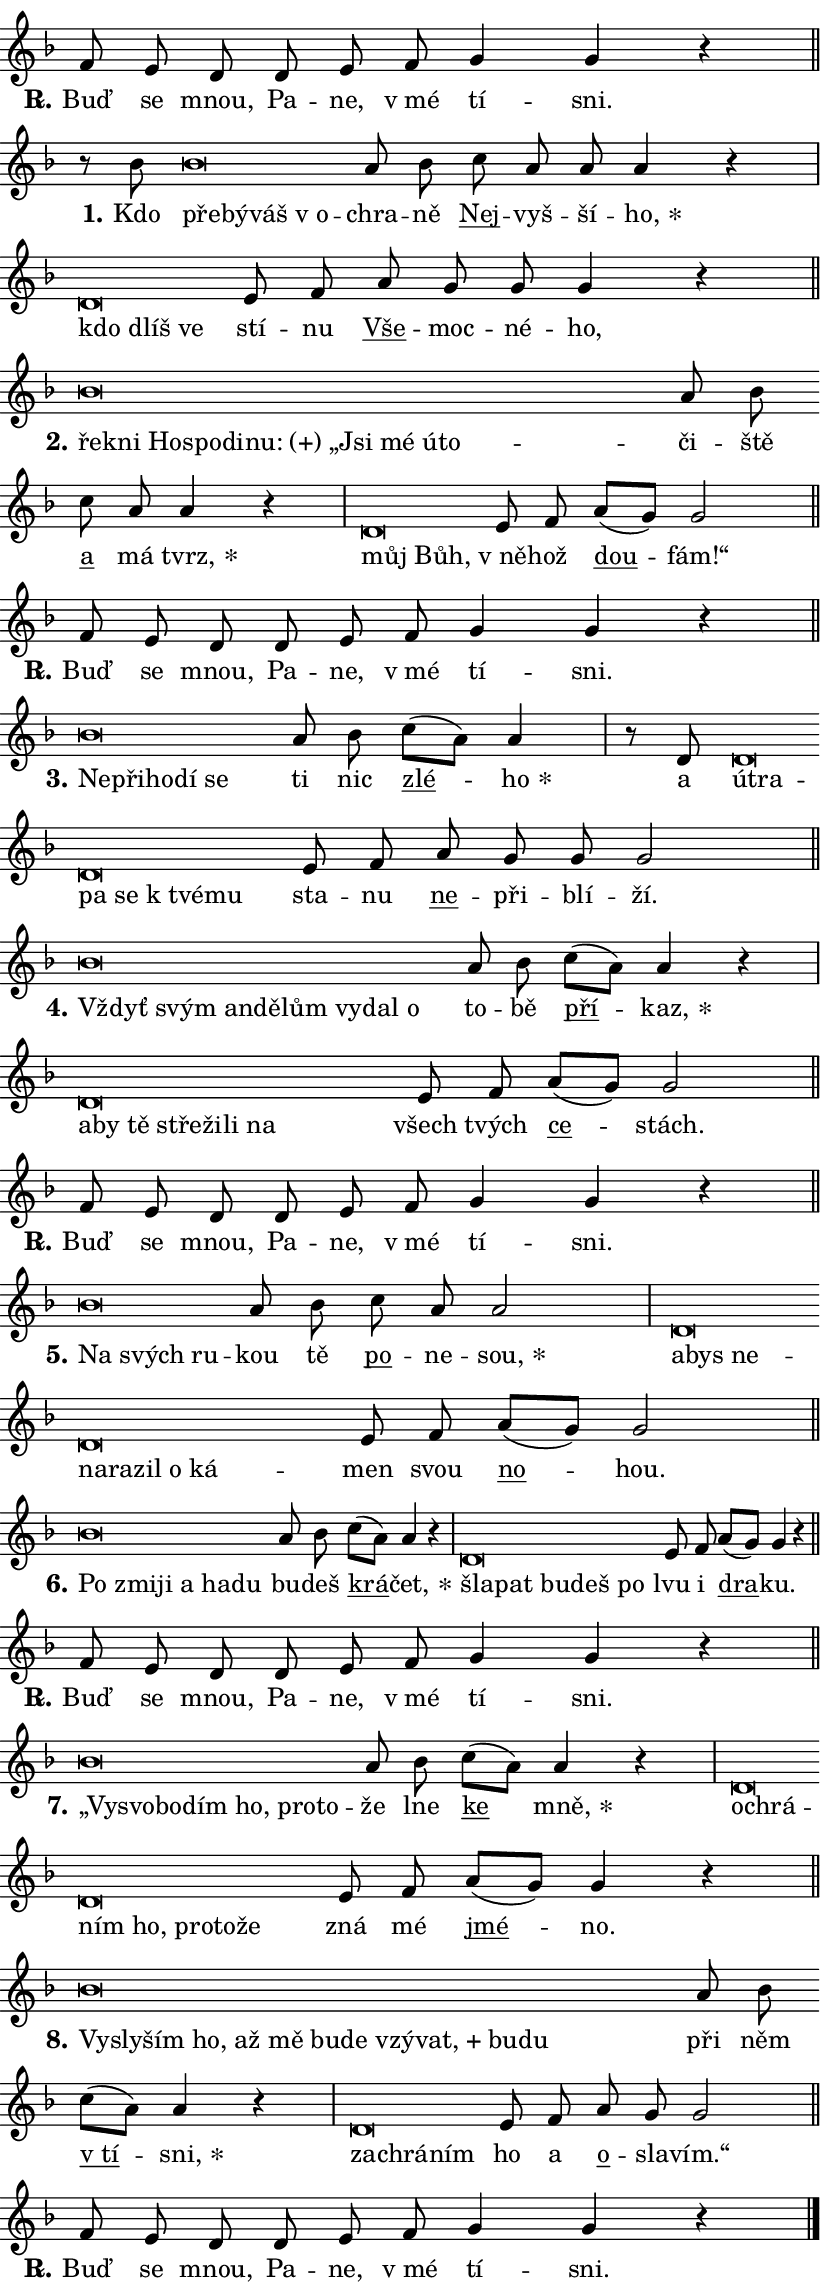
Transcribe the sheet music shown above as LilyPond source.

\version "2.24.0"
\header { tagline = "" }
\paper {
  indent = 0\cm
  top-margin = 0\cm
  right-margin = 0.13\cm % to fit lyric hyphens
  bottom-margin = 0\cm
  left-margin = 0\cm
  paper-width = 14\cm
  page-breaking = #ly:one-page-breaking
  system-system-spacing.basic-distance = #11
  score-system-spacing.basic-distance = #11
  ragged-last = ##f
}


%% Author: Thomas Morley
%% https://lists.gnu.org/archive/html/lilypond-user/2020-05/msg00002.html
#(define (line-position grob)
"Returns position of @var[grob} in current system:
   @code{'start}, if at first time-step
   @code{'end}, if at last time-step
   @code{'middle} otherwise
"
  (let* ((col (ly:item-get-column grob))
         (ln (ly:grob-object col 'left-neighbor))
         (rn (ly:grob-object col 'right-neighbor))
         (col-to-check-left (if (ly:grob? ln) ln col))
         (col-to-check-right (if (ly:grob? rn) rn col))
         (break-dir-left
           (and
             (ly:grob-property col-to-check-left 'non-musical #f)
             (ly:item-break-dir col-to-check-left)))
         (break-dir-right
           (and
             (ly:grob-property col-to-check-right 'non-musical #f)
             (ly:item-break-dir col-to-check-right))))
        (cond ((eqv? 1 break-dir-left) 'start)
              ((eqv? -1 break-dir-right) 'end)
              (else 'middle))))

#(define (tranparent-at-line-position vctor)
  (lambda (grob)
  "Relying on @code{line-position} select the relevant enry from @var{vctor}.
Used to determine transparency,"
    (case (line-position grob)
      ((end) (not (vector-ref vctor 0)))
      ((middle) (not (vector-ref vctor 1)))
      ((start) (not (vector-ref vctor 2))))))

noteHeadBreakVisibility =
#(define-music-function (break-visibility)(vector?)
"Makes @code{NoteHead}s transparent relying on @var{break-visibility}"
#{
  \override NoteHead.transparent =
    #(tranparent-at-line-position break-visibility)
#})

#(define delete-ledgers-for-transparent-note-heads
  (lambda (grob)
    "Reads whether a @code{NoteHead} is transparent.
If so this @code{NoteHead} is removed from @code{'note-heads} from
@var{grob}, which is supposed to be @code{LedgerLineSpanner}.
As a result ledgers are not printed for this @code{NoteHead}"
    (let* ((nhds-array (ly:grob-object grob 'note-heads))
           (nhds-list
             (if (ly:grob-array? nhds-array)
                 (ly:grob-array->list nhds-array)
                 '()))
           ;; Relies on the transparent-property being done before
           ;; Staff.LedgerLineSpanner.after-line-breaking is executed.
           ;; This is fragile ...
           (to-keep
             (remove
               (lambda (nhd)
                 (ly:grob-property nhd 'transparent #f))
               nhds-list)))
      ;; TODO find a better method to iterate over grob-arrays, similiar
      ;; to filter/remove etc for lists
      ;; For now rebuilt from scratch
      (set! (ly:grob-object grob 'note-heads)  '())
      (for-each
        (lambda (nhd)
          (ly:pointer-group-interface::add-grob grob 'note-heads nhd))
        to-keep))))

squashNotes = {
  \override NoteHead.X-extent = #'(-0.2 . 0.2)
  \override NoteHead.Y-extent = #'(-0.75 . 0)
  \override NoteHead.stencil =
    #(lambda (grob)
       (let ((pos (ly:grob-property grob 'staff-position)))
         (begin
           (if (< pos -7) (display "ERROR: Lower brevis then expected\n") (display ""))
           (if (<= pos -6) ly:text-interface::print ly:note-head::print))))
}
unSquashNotes = {
  \revert NoteHead.X-extent
  \revert NoteHead.Y-extent
  \revert NoteHead.stencil
}

hideNotes = \noteHeadBreakVisibility #begin-of-line-visible
unHideNotes = \noteHeadBreakVisibility #all-visible

% work-around for resetting accidentals
% https://lilypond.org/doc/v2.23/Documentation/notation/displaying-rhythms#unmetered-music
cadenzaMeasure = {
  \cadenzaOff
  \partial 1024 s1024
  \cadenzaOn
}

#(define-markup-command (accent layout props text) (markup?)
  "Underline accented syllable"
  (interpret-markup layout props
    #{\markup \override #'(offset . 4.3) \underline { #text }#}))

responsum = \markup \concat {
  "R" \hspace #-1.05 \path #0.1 #'((moveto 0 0.07) (lineto 0.9 0.8)) \hspace #0.05 "."
}

spaceSize = #0.6828661417322834 % exact space size for TeX Gyre Schola

\layout {
  \context {
    \Staff
    \remove "Time_signature_engraver"
    \override LedgerLineSpanner.after-line-breaking = #delete-ledgers-for-transparent-note-heads
  }
  \context {
    \Lyrics {
      \override LyricSpace.minimum-distance = \spaceSize
      \override LyricText.font-name = #"TeX Gyre Schola"
      \override LyricText.font-size = 1
      \override StanzaNumber.font-name = #"TeX Gyre Schola Bold"
      \override StanzaNumber.font-size = 1
    }
  }
  \context {
    \Score 
    \override NoteHead.text =
      #(lambda (grob) 
        (let ((pos (ly:grob-property grob 'staff-position)))
          #{\markup {
            \combine
              \halign #-0.55 \raise #(if (= pos -6) 0 0.5) \override #'(thickness . 2) \draw-line #'(3.2 . 0)
              \musicglyph "noteheads.sM1"
          }#}))
  }
}

% magnetic-lyrics.ily
%
%   written by
%     Jean Abou Samra <jean@abou-samra.fr>
%     Werner Lemberg <wl@gnu.org>
%
%   adapted by
%     Jiri Hon <jiri.hon@gmail.com>
%
% Version 2022-Apr-15

% https://www.mail-archive.com/lilypond-user@gnu.org/msg149350.html

#(define (Left_hyphen_pointer_engraver context)
   "Collect syllable-hyphen-syllable occurrences in lyrics and store
them in properties.  This engraver only looks to the left.  For
example, if the lyrics input is @code{foo -- bar}, it does the
following.

@itemize @bullet
@item
Set the @code{text} property of the @code{LyricHyphen} grob between
@q{foo} and @q{bar} to @code{foo}.

@item
Set the @code{left-hyphen} property of the @code{LyricText} grob with
text @q{foo} to the @code{LyricHyphen} grob between @q{foo} and
@q{bar}.
@end itemize

Use this auxiliary engraver in combination with the
@code{lyric-@/text::@/apply-@/magnetic-@/offset!} hook."
   (let ((hyphen #f)
         (text #f))
     (make-engraver
      (acknowledgers
       ((lyric-syllable-interface engraver grob source-engraver)
        (set! text grob)))
      (end-acknowledgers
       ((lyric-hyphen-interface engraver grob source-engraver)
        ;(when (not (grob::has-interface grob 'lyric-space-interface))
          (set! hyphen grob)));)
      ((stop-translation-timestep engraver)
       (when (and text hyphen)
         (ly:grob-set-object! text 'left-hyphen hyphen))
       (set! text #f)
       (set! hyphen #f)))))

#(define (lyric-text::apply-magnetic-offset! grob)
   "If the space between two syllables is less than the value in
property @code{LyricText@/.details@/.squash-threshold}, move the right
syllable to the left so that it gets concatenated with the left
syllable.

Use this function as a hook for
@code{LyricText@/.after-@/line-@/breaking} if the
@code{Left_@/hyphen_@/pointer_@/engraver} is active."
   (let ((hyphen (ly:grob-object grob 'left-hyphen #f)))
     (when hyphen
       (let ((left-text (ly:spanner-bound hyphen LEFT)))
         (when (grob::has-interface left-text 'lyric-syllable-interface)
           (let* ((common (ly:grob-common-refpoint grob left-text X))
                  (this-x-ext (ly:grob-extent grob common X))
                  (left-x-ext
                   (begin
                     ;; Trigger magnetism for left-text.
                     (ly:grob-property left-text 'after-line-breaking)
                     (ly:grob-extent left-text common X)))
                  ;; `delta` is the gap width between two syllables.
                  (delta (- (interval-start this-x-ext)
                            (interval-end left-x-ext)))
                  (details (ly:grob-property grob 'details))
                  (threshold (assoc-get 'squash-threshold details 0.2)))
             (when (< delta threshold)
               (let* (;; We have to manipulate the input text so that
                      ;; ligatures crossing syllable boundaries are not
                      ;; disabled.  For languages based on the Latin
                      ;; script this is essentially a beautification.
                      ;; However, for non-Western scripts it can be a
                      ;; necessity.
                      (lt (ly:grob-property left-text 'text))
                      (rt (ly:grob-property grob 'text))
                      (is-space (grob::has-interface hyphen 'lyric-space-interface))
                      (space (if is-space " " ""))
                      (extra-delta (if is-space spaceSize 0))
                      ;; Append new syllable.
                      (ltrt-space (if (and (string? lt) (string? rt))
                                (string-append lt space rt)
                                (make-concat-markup (list lt space rt))))
                      ;; Right-align `ltrt` to the right side.
                      (ltrt-space-markup (grob-interpret-markup
                               grob
                               (make-translate-markup
                                (cons (interval-length this-x-ext) 0)
                                (make-right-align-markup ltrt-space)))))
                 (begin
                   ;; Don't print `left-text`.
                   (ly:grob-set-property! left-text 'stencil #f)
                   ;; Set text and stencil (which holds all collected
                   ;; syllables so far) and shift it to the left.
                   (ly:grob-set-property! grob 'text ltrt-space)
                   (ly:grob-set-property! grob 'stencil ltrt-space-markup)
                   (ly:grob-translate-axis! grob (- (- delta extra-delta)) X))))))))))


#(define (lyric-hyphen::displace-bounds-first grob)
   ;; Make very sure this callback isn't triggered too early.
   (let ((left (ly:spanner-bound grob LEFT))
         (right (ly:spanner-bound grob RIGHT)))
     (ly:grob-property left 'after-line-breaking)
     (ly:grob-property right 'after-line-breaking)
     (ly:lyric-hyphen::print grob)))

squashThreshold = #0.4

\layout {
  \context {
    \Lyrics
    \consists #Left_hyphen_pointer_engraver
    \override LyricText.after-line-breaking =
      #lyric-text::apply-magnetic-offset!
    \override LyricHyphen.stencil = #lyric-hyphen::displace-bounds-first
    \override LyricText.details.squash-threshold = \squashThreshold
    \override LyricHyphen.minimum-distance = 0
    \override LyricHyphen.minimum-length = \squashThreshold
  }
}

squashText = \override LyricText.details.squash-threshold = 9999
unSquashText = \override LyricText.details.squash-threshold = \squashThreshold

leftText = \override LyricText.self-alignment-X = #LEFT
unLeftText = \revert LyricText.self-alignment-X

starOffset = #(lambda (grob) 
                (let ((x_offset (ly:self-alignment-interface::aligned-on-x-parent grob)))
                  (if (= x_offset 0) 0 (+ x_offset 1.2))))

star = #(define-music-function (syllable)(string?)
"Append star separator at the end of a syllable"
#{
  \once \override LyricText.X-offset = #starOffset
  \lyricmode { \markup {
    #syllable
    \override #'((font-name . "TeX Gyre Schola Bold")) \hspace #0.2 \lower #0.65 \larger "*"
  } }
#})

starAccent = #(define-music-function (syllable)(string?)
"Append star separator at the end of a syllable and make accent"
#{
  \once \override LyricText.X-offset = #starOffset
  \lyricmode { \markup {
    \accent #syllable
    \override #'((font-name . "TeX Gyre Schola Bold")) \hspace #0.2 \lower #0.65 \larger "*"
  } }
#})

breath = #(define-music-function (syllable)(string?)
"Append breathing indicator at the end of a syllable"
#{
  \lyricmode { \markup { #syllable "+" } }
#})

optionalBreath = #(define-music-function (syllable)(string?)
"Append optional breathing indicator at the end of a syllable"
#{
  \lyricmode { \markup { #syllable "(+)" } }
#})


\score {
    <<
        \new Voice = "melody" { \cadenzaOn \key f \major \relative { f'8 e d \bar "" d e f \bar "" g4 g r \cadenzaMeasure \bar "||" \break } }
        \new Lyrics \lyricsto "melody" { \lyricmode { \set stanza = \responsum
Buď se mnou, Pa -- ne, "v mé" tí -- sni. } }
    >>
    \layout {}
}

\score {
    <<
        \new Voice = "melody" { \cadenzaOn \key f \major \relative { r8 bes' \squashNotes bes\breve*1/16 \hideNotes \breve*1/16 \bar "" \breve*1/16 \breve*1/16 \bar "" \unHideNotes \unSquashNotes a8 bes \bar "" c a a a4 r \cadenzaMeasure \bar "|" \squashNotes d,\breve*1/16 \hideNotes \breve*1/16 \breve*1/16 \bar "" \unHideNotes \unSquashNotes e8 f \bar "" a g g g4 r \cadenzaMeasure \bar "||" \break } }
        \new Lyrics \lyricsto "melody" { \lyricmode { \set stanza = "1."
Kdo \leftText pře -- \squashText bý -- váš "v o" -- \unLeftText \unSquashText chra -- ně \markup \accent Nej -- vyš -- ší -- \star ho, \leftText kdo \squashText dlíš ve \unLeftText \unSquashText stí -- nu \markup \accent Vše -- moc -- né -- ho, } }
    >>
    \layout {}
}

\score {
    <<
        \new Voice = "melody" { \cadenzaOn \key f \major \relative { \squashNotes bes'\breve*1/16 \hideNotes \breve*1/16 \bar "" \breve*1/16 \bar "" \breve*1/16 \bar "" \breve*1/16 \bar "" \breve*1/16 \bar "" \breve*1/16 \bar "" \breve*1/16 \bar "" \breve*1/16 \breve*1/16 \bar "" \unHideNotes \unSquashNotes a8 bes \bar "" c a a4 r \cadenzaMeasure \bar "|" \squashNotes d,\breve*1/16 \hideNotes \breve*1/16 \bar "" \unHideNotes \unSquashNotes e8 f \bar "" a[( g)] g2 \cadenzaMeasure \bar "||" \break } }
        \new Lyrics \lyricsto "melody" { \lyricmode { \set stanza = "2."
\leftText řek -- \squashText ni Ho -- spo -- di -- \optionalBreath nu: „Jsi mé ú -- to -- \unLeftText \unSquashText či -- ště \markup \accent a má \star tvrz, \leftText můj \squashText Bůh, \unLeftText \unSquashText "v ně" -- hož \markup \accent dou -- fám!“ } }
    >>
    \layout {}
}

\score {
    <<
        \new Voice = "melody" { \cadenzaOn \key f \major \relative { f'8 e d \bar "" d e f \bar "" g4 g r \cadenzaMeasure \bar "||" \break } }
        \new Lyrics \lyricsto "melody" { \lyricmode { \set stanza = \responsum
Buď se mnou, Pa -- ne, "v mé" tí -- sni. } }
    >>
    \layout {}
}

\score {
    <<
        \new Voice = "melody" { \cadenzaOn \key f \major \relative { \squashNotes bes'\breve*1/16 \hideNotes \breve*1/16 \bar "" \breve*1/16 \bar "" \breve*1/16 \breve*1/16 \bar "" \unHideNotes \unSquashNotes a8 bes \bar "" c[( a)] a4 \cadenzaMeasure \bar "|" r8 d, \squashNotes d\breve*1/16 \hideNotes \breve*1/16 \bar "" \breve*1/16 \bar "" \breve*1/16 \bar "" \breve*1/16 \breve*1/16 \bar "" \unHideNotes \unSquashNotes e8 f \bar "" a g g g2 \cadenzaMeasure \bar "||" \break } }
        \new Lyrics \lyricsto "melody" { \lyricmode { \set stanza = "3."
\leftText Ne -- \squashText při -- ho -- dí se \unLeftText \unSquashText ti nic \markup \accent zlé -- \star ho a \leftText ú -- \squashText tra -- pa se "k tvé" -- mu \unLeftText \unSquashText sta -- nu \markup \accent ne -- při -- blí -- ží. } }
    >>
    \layout {}
}

\score {
    <<
        \new Voice = "melody" { \cadenzaOn \key f \major \relative { \squashNotes bes'\breve*1/16 \hideNotes \breve*1/16 \bar "" \breve*1/16 \bar "" \breve*1/16 \bar "" \breve*1/16 \bar "" \breve*1/16 \bar "" \breve*1/16 \breve*1/16 \bar "" \unHideNotes \unSquashNotes a8 bes \bar "" c[( a)] a4 r \cadenzaMeasure \bar "|" \squashNotes d,\breve*1/16 \hideNotes \breve*1/16 \bar "" \breve*1/16 \bar "" \breve*1/16 \bar "" \breve*1/16 \bar "" \breve*1/16 \breve*1/16 \bar "" \unHideNotes \unSquashNotes e8 f \bar "" a[( g)] g2 \cadenzaMeasure \bar "||" \break } }
        \new Lyrics \lyricsto "melody" { \lyricmode { \set stanza = "4."
\leftText Vždyť \squashText svým an -- dě -- lům vy -- dal o \unLeftText \unSquashText to -- bě \markup \accent pří -- \star kaz, \leftText a -- \squashText by tě stře -- ži -- li na \unLeftText \unSquashText všech tvých \markup \accent ce -- stách. } }
    >>
    \layout {}
}

\score {
    <<
        \new Voice = "melody" { \cadenzaOn \key f \major \relative { f'8 e d \bar "" d e f \bar "" g4 g r \cadenzaMeasure \bar "||" \break } }
        \new Lyrics \lyricsto "melody" { \lyricmode { \set stanza = \responsum
Buď se mnou, Pa -- ne, "v mé" tí -- sni. } }
    >>
    \layout {}
}

\score {
    <<
        \new Voice = "melody" { \cadenzaOn \key f \major \relative { \squashNotes bes'\breve*1/16 \hideNotes \breve*1/16 \breve*1/16 \bar "" \unHideNotes \unSquashNotes a8 bes \bar "" c a a2 \cadenzaMeasure \bar "|" \squashNotes d,\breve*1/16 \hideNotes \breve*1/16 \bar "" \breve*1/16 \bar "" \breve*1/16 \bar "" \breve*1/16 \bar "" \breve*1/16 \bar "" \breve*1/16 \breve*1/16 \bar "" \unHideNotes \unSquashNotes e8 f \bar "" a[( g)] g2 \cadenzaMeasure \bar "||" \break } }
        \new Lyrics \lyricsto "melody" { \lyricmode { \set stanza = "5."
\leftText Na \squashText svých ru -- \unLeftText \unSquashText kou tě \markup \accent po -- ne -- \star sou, \leftText a -- \squashText bys ne -- na -- ra -- zil o ká -- \unLeftText \unSquashText men svou \markup \accent no -- hou. } }
    >>
    \layout {}
}

\score {
    <<
        \new Voice = "melody" { \cadenzaOn \key f \major \relative { \squashNotes bes'\breve*1/16 \hideNotes \breve*1/16 \bar "" \breve*1/16 \bar "" \breve*1/16 \bar "" \breve*1/16 \breve*1/16 \bar "" \unHideNotes \unSquashNotes a8 bes \bar "" c[( a)] a4 r \cadenzaMeasure \bar "|" \squashNotes d,\breve*1/16 \hideNotes \breve*1/16 \bar "" \breve*1/16 \bar "" \breve*1/16 \breve*1/16 \bar "" \unHideNotes \unSquashNotes e8 f \bar "" a[( g)] g4 r \cadenzaMeasure \bar "||" \break } }
        \new Lyrics \lyricsto "melody" { \lyricmode { \set stanza = "6."
\leftText Po \squashText zmi -- ji a ha -- du \unLeftText \unSquashText bu -- deš \markup \accent krá -- \star čet, \leftText šla -- \squashText pat bu -- deš po \unLeftText \unSquashText lvu i \markup \accent dra -- ku. } }
    >>
    \layout {}
}

\score {
    <<
        \new Voice = "melody" { \cadenzaOn \key f \major \relative { f'8 e d \bar "" d e f \bar "" g4 g r \cadenzaMeasure \bar "||" \break } }
        \new Lyrics \lyricsto "melody" { \lyricmode { \set stanza = \responsum
Buď se mnou, Pa -- ne, "v mé" tí -- sni. } }
    >>
    \layout {}
}

\score {
    <<
        \new Voice = "melody" { \cadenzaOn \key f \major \relative { \squashNotes bes'\breve*1/16 \hideNotes \breve*1/16 \bar "" \breve*1/16 \bar "" \breve*1/16 \bar "" \breve*1/16 \bar "" \breve*1/16 \breve*1/16 \bar "" \unHideNotes \unSquashNotes a8 bes \bar "" c[( a)] a4 r \cadenzaMeasure \bar "|" \squashNotes d,\breve*1/16 \hideNotes \breve*1/16 \bar "" \breve*1/16 \bar "" \breve*1/16 \bar "" \breve*1/16 \bar "" \breve*1/16 \breve*1/16 \bar "" \unHideNotes \unSquashNotes e8 f \bar "" a[( g)] g4 r \cadenzaMeasure \bar "||" \break } }
        \new Lyrics \lyricsto "melody" { \lyricmode { \set stanza = "7."
\leftText „Vy -- \squashText svo -- bo -- dím ho, pro -- to -- \unLeftText \unSquashText že lne \markup \accent ke \star mně, \leftText o -- \squashText chrá -- ním ho, pro -- to -- že \unLeftText \unSquashText zná mé \markup \accent jmé -- no. } }
    >>
    \layout {}
}

\score {
    <<
        \new Voice = "melody" { \cadenzaOn \key f \major \relative { \squashNotes bes'\breve*1/16 \hideNotes \breve*1/16 \bar "" \breve*1/16 \bar "" \breve*1/16 \bar "" \breve*1/16 \bar "" \breve*1/16 \bar "" \breve*1/16 \bar "" \breve*1/16 \bar "" \breve*1/16 \bar "" \breve*1/16 \bar "" \breve*1/16 \breve*1/16 \bar "" \unHideNotes \unSquashNotes a8 bes \bar "" c[( a)] a4 r \cadenzaMeasure \bar "|" \squashNotes d,\breve*1/16 \hideNotes \breve*1/16 \breve*1/16 \bar "" \unHideNotes \unSquashNotes e8 f \bar "" a g g2 \cadenzaMeasure \bar "||" \break } }
        \new Lyrics \lyricsto "melody" { \lyricmode { \set stanza = "8."
\leftText Vy -- \squashText sly -- ším ho, až mě bu -- de vzý -- \breath "vat," bu -- du \unLeftText \unSquashText při něm \markup \accent "v tí" -- \star sni, \leftText za -- \squashText chrá -- ním \unLeftText \unSquashText ho a \markup \accent o -- sla -- vím.“ } }
    >>
    \layout {}
}

\score {
    <<
        \new Voice = "melody" { \cadenzaOn \key f \major \relative { f'8 e d \bar "" d e f \bar "" g4 g r \cadenzaMeasure \bar "||" \break } \bar "|." }
        \new Lyrics \lyricsto "melody" { \lyricmode { \set stanza = \responsum
Buď se mnou, Pa -- ne, "v mé" tí -- sni. } }
    >>
    \layout {}
}
